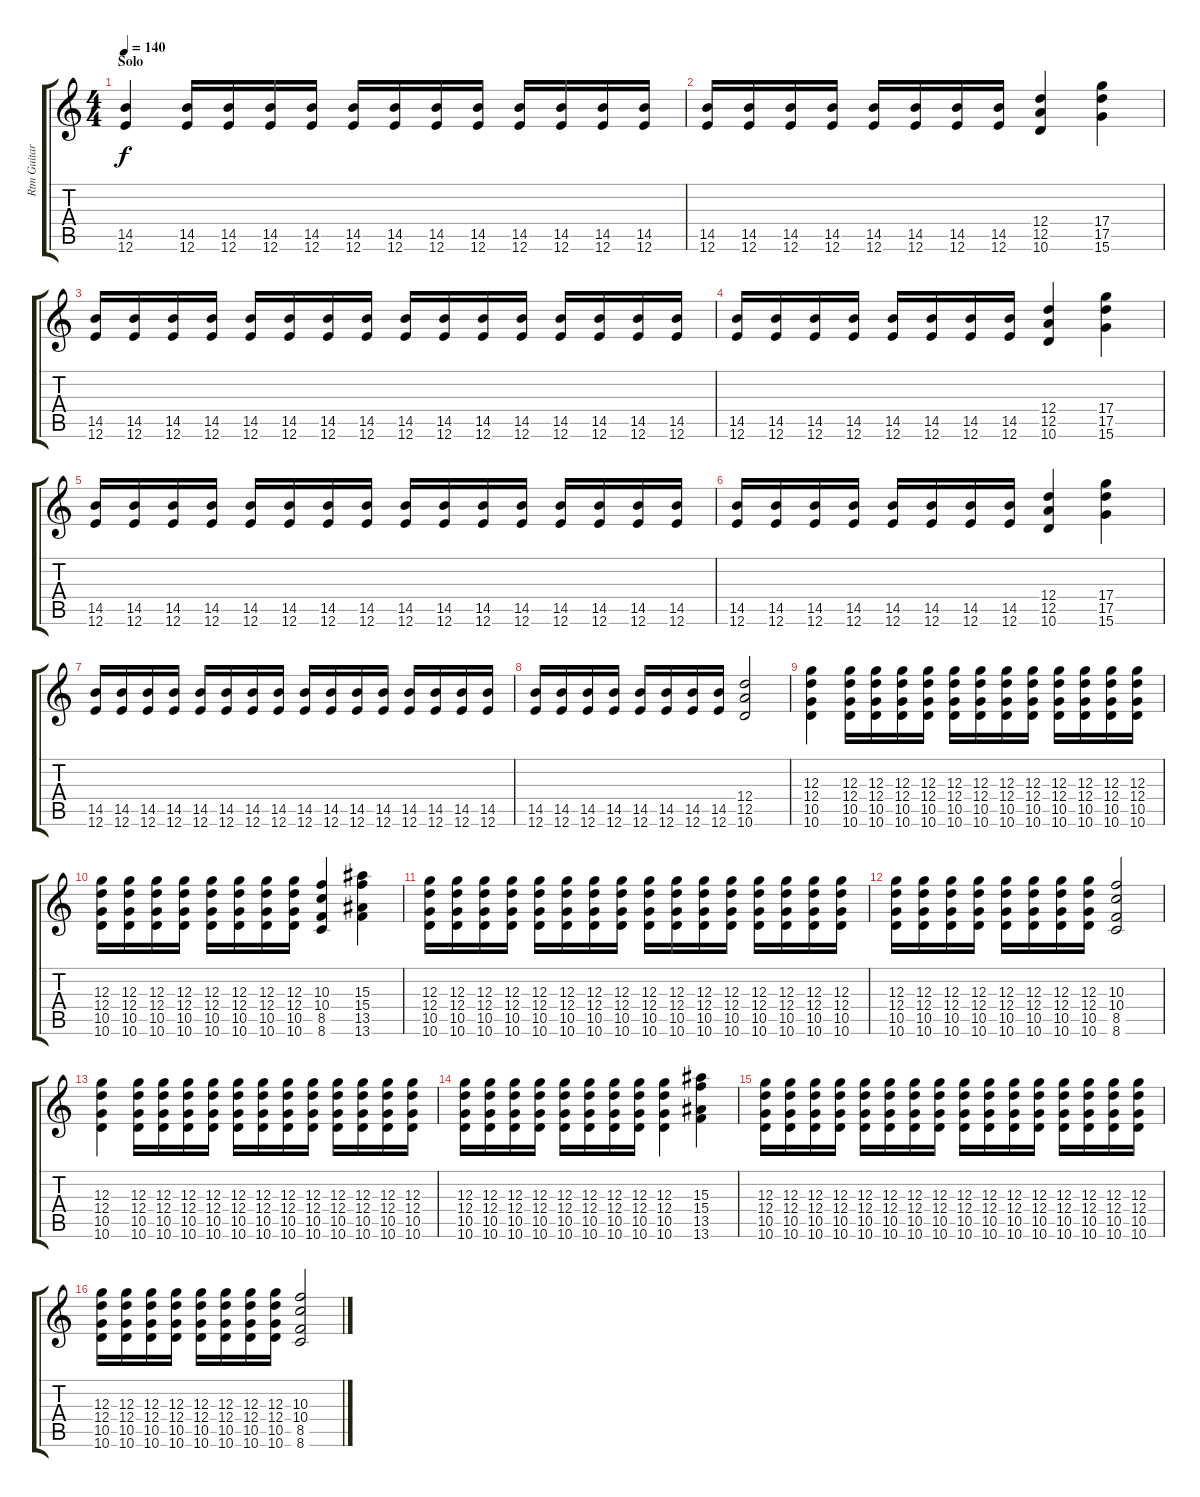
\track ("Rtm Guitar" "Rtm Guitar") {instrument distortionguitar}
\staff {score tabs}
\tuning (E4 B3 G3 D3 A2 E2) {hide}
\ts (4 4)
\section ("" "Solo")
\tempo 140
\clef g2
\ks c
(14.5 12.6).4{dy f} (14.5 12.6).16 (14.5 12.6).16 (14.5 12.6).16 (14.5 12.6).16 (14.5 12.6).16 (14.5 12.6).16 (14.5 12.6).16 (14.5 12.6).16 (14.5 12.6).16 (14.5 12.6).16 (14.5 12.6).16 (14.5 12.6).16 |
(14.5 12.6).16 (14.5 12.6).16 (14.5 12.6).16 (14.5 12.6).16 (14.5 12.6).16 (14.5 12.6).16 (14.5 12.6).16 (14.5 12.6).16 (12.4 12.5 10.6).4 (17.4 17.5 15.6).4 |
(14.5 12.6).16 (14.5 12.6).16 (14.5 12.6).16 (14.5 12.6).16 (14.5 12.6).16 (14.5 12.6).16 (14.5 12.6).16 (14.5 12.6).16 (14.5 12.6).16 (14.5 12.6).16 (14.5 12.6).16 (14.5 12.6).16 (14.5 12.6).16 (14.5 12.6).16 (14.5 12.6).16 (14.5 12.6).16 |
(14.5 12.6).16 (14.5 12.6).16 (14.5 12.6).16 (14.5 12.6).16 (14.5 12.6).16 (14.5 12.6).16 (14.5 12.6).16 (14.5 12.6).16 (12.4 12.5 10.6).4 (17.4 17.5 15.6).4 |
(14.5 12.6).16 (14.5 12.6).16 (14.5 12.6).16 (14.5 12.6).16 (14.5 12.6).16 (14.5 12.6).16 (14.5 12.6).16 (14.5 12.6).16 (14.5 12.6).16 (14.5 12.6).16 (14.5 12.6).16 (14.5 12.6).16 (14.5 12.6).16 (14.5 12.6).16 (14.5 12.6).16 (14.5 12.6).16 |
(14.5 12.6).16 (14.5 12.6).16 (14.5 12.6).16 (14.5 12.6).16 (14.5 12.6).16 (14.5 12.6).16 (14.5 12.6).16 (14.5 12.6).16 (12.4 12.5 10.6).4 (17.4 17.5 15.6).4 |
(14.5 12.6).16 (14.5 12.6).16 (14.5 12.6).16 (14.5 12.6).16 (14.5 12.6).16 (14.5 12.6).16 (14.5 12.6).16 (14.5 12.6).16 (14.5 12.6).16 (14.5 12.6).16 (14.5 12.6).16 (14.5 12.6).16 (14.5 12.6).16 (14.5 12.6).16 (14.5 12.6).16 (14.5 12.6).16 |
(14.5 12.6).16 (14.5 12.6).16 (14.5 12.6).16 (14.5 12.6).16 (14.5 12.6).16 (14.5 12.6).16 (14.5 12.6).16 (14.5 12.6).16 (12.4 12.5 10.6).2 |
(12.3 12.4 10.5 10.6).4 (12.3 12.4 10.5 10.6).16 (12.3 12.4 10.5 10.6).16 (12.3 12.4 10.5 10.6).16 (12.3 12.4 10.5 10.6).16 (12.3 12.4 10.5 10.6).16 (12.3 12.4 10.5 10.6).16 (12.3 12.4 10.5 10.6).16 (12.3 12.4 10.5 10.6).16 (12.3 12.4 10.5 10.6).16 (12.3 12.4 10.5 10.6).16 (12.3 12.4 10.5 10.6).16 (12.3 12.4 10.5 10.6).16 |
(12.3 12.4 10.5 10.6).16 (12.3 12.4 10.5 10.6).16 (12.3 12.4 10.5 10.6).16 (12.3 12.4 10.5 10.6).16 (12.3 12.4 10.5 10.6).16 (12.3 12.4 10.5 10.6).16 (12.3 12.4 10.5 10.6).16 (12.3 12.4 10.5 10.6).16 (10.3 10.4 8.5 8.6).4 (15.3 15.4 13.5 13.6).4 |
(12.3 12.4 10.5 10.6).16 (12.3 12.4 10.5 10.6).16 (12.3 12.4 10.5 10.6).16 (12.3 12.4 10.5 10.6).16 (12.3 12.4 10.5 10.6).16 (12.3 12.4 10.5 10.6).16 (12.3 12.4 10.5 10.6).16 (12.3 12.4 10.5 10.6).16 (12.3 12.4 10.5 10.6).16 (12.3 12.4 10.5 10.6).16 (12.3 12.4 10.5 10.6).16 (12.3 12.4 10.5 10.6).16 (12.3 12.4 10.5 10.6).16 (12.3 12.4 10.5 10.6).16 (12.3 12.4 10.5 10.6).16 (12.3 12.4 10.5 10.6).16 |
(12.3 12.4 10.5 10.6).16 (12.3 12.4 10.5 10.6).16 (12.3 12.4 10.5 10.6).16 (12.3 12.4 10.5 10.6).16 (12.3 12.4 10.5 10.6).16 (12.3 12.4 10.5 10.6).16 (12.3 12.4 10.5 10.6).16 (12.3 12.4 10.5 10.6).16 (10.3 10.4 8.5 8.6).2 |
(12.3 12.4 10.5 10.6).4 (12.3 12.4 10.5 10.6).16 (12.3 12.4 10.5 10.6).16 (12.3 12.4 10.5 10.6).16 (12.3 12.4 10.5 10.6).16 (12.3 12.4 10.5 10.6).16 (12.3 12.4 10.5 10.6).16 (12.3 12.4 10.5 10.6).16 (12.3 12.4 10.5 10.6).16 (12.3 12.4 10.5 10.6).16 (12.3 12.4 10.5 10.6).16 (12.3 12.4 10.5 10.6).16 (12.3 12.4 10.5 10.6).16 |
(12.3 12.4 10.5 10.6).16 (12.3 12.4 10.5 10.6).16 (12.3 12.4 10.5 10.6).16 (12.3 12.4 10.5 10.6).16 (12.3 12.4 10.5 10.6).16 (12.3 12.4 10.5 10.6).16 (12.3 12.4 10.5 10.6).16 (12.3 12.4 10.5 10.6).16 (12.3 12.4 10.5 10.6).4 (15.3 15.4 13.5 13.6).4 |
(12.3 12.4 10.5 10.6).16 (12.3 12.4 10.5 10.6).16 (12.3 12.4 10.5 10.6).16 (12.3 12.4 10.5 10.6).16 (12.3 12.4 10.5 10.6).16 (12.3 12.4 10.5 10.6).16 (12.3 12.4 10.5 10.6).16 (12.3 12.4 10.5 10.6).16 (12.3 12.4 10.5 10.6).16 (12.3 12.4 10.5 10.6).16 (12.3 12.4 10.5 10.6).16 (12.3 12.4 10.5 10.6).16 (12.3 12.4 10.5 10.6).16 (12.3 12.4 10.5 10.6).16 (12.3 12.4 10.5 10.6).16 (12.3 12.4 10.5 10.6).16 |
(12.3 12.4 10.5 10.6).16 (12.3 12.4 10.5 10.6).16 (12.3 12.4 10.5 10.6).16 (12.3 12.4 10.5 10.6).16 (12.3 12.4 10.5 10.6).16 (12.3 12.4 10.5 10.6).16 (12.3 12.4 10.5 10.6).16 (12.3 12.4 10.5 10.6).16 (10.3 10.4 8.5 8.6).2
